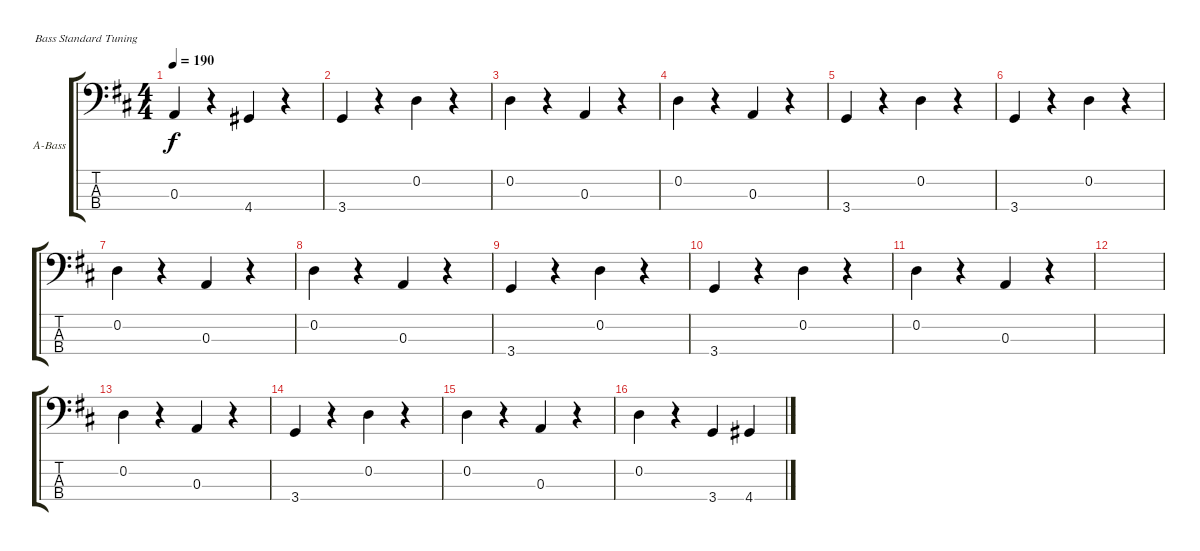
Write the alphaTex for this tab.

\bracketExtendMode groupsimilarinstruments
\multiBarRest
\firstSystemTrackNameOrientation horizontal
\otherSystemsTrackNameOrientation horizontal
\track ("Acoustic Bass" "A-Bass") {instrument acousticbass}
\staff {score tabs}
\tuning (G2 D2 A1 E1)
\ts (4 4)
\tempo 190
\clef f4
\ks d
0.3.4{dy f} r.4 4.4.4 r.4 |
3.4.4 r.4 0.2.4 r.4 |
0.2.4 r.4 0.3.4 r.4 |
0.2.4 r.4 0.3.4 r.4 |
3.4.4 r.4 0.2.4 r.4 |
3.4.4 r.4 0.2.4 r.4 |
0.2.4 r.4 0.3.4 r.4 |
0.2.4 r.4 0.3.4 r.4 |
3.4.4 r.4 0.2.4 r.4 |
3.4.4 r.4 0.2.4 r.4 |
0.2.4 r.4 0.3.4 r.4 |
|
0.2.4 r.4 0.3.4 r.4 |
3.4.4 r.4 0.2.4 r.4 |
0.2.4 r.4 0.3.4 r.4 |
0.2.4 r.4 3.4.4 4.4.4
